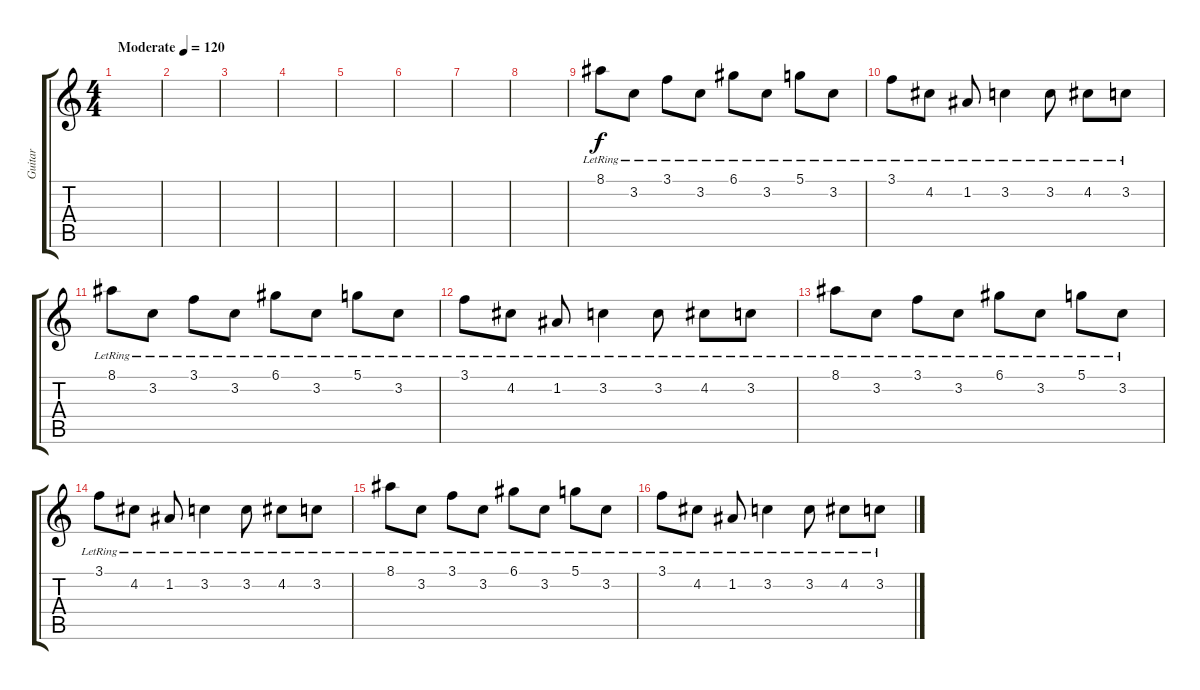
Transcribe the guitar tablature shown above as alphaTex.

\track ("Guitar" "Guitar") {instrument electricguitarclean}
\staff {score tabs}
\tuning (D4 A3 F3 C3 G2 C2) {hide}
\ts (4 4)
\tempo (120 "Moderate")
\clef g2
\ks c
|
|
|
|
|
|
|
|
8.1{lr}.8 3.2{lr}.8 3.1{lr}.8 3.2{lr}.8 6.1{lr}.8 3.2{lr}.8 5.1{lr}.8 3.2{lr}.8 |
3.1{lr}.8 4.2{lr}.8 1.2{lr}.8 3.2{lr}.4 3.2{lr}.8 4.2{lr}.8 3.2{lr}.8 |
8.1{lr}.8 3.2{lr}.8 3.1{lr}.8 3.2{lr}.8 6.1{lr}.8 3.2{lr}.8 5.1{lr}.8 3.2{lr}.8 |
3.1{lr}.8 4.2{lr}.8 1.2{lr}.8 3.2{lr}.4 3.2{lr}.8 4.2{lr}.8 3.2{lr}.8 |
8.1{lr}.8 3.2{lr}.8 3.1{lr}.8 3.2{lr}.8 6.1{lr}.8 3.2{lr}.8 5.1{lr}.8 3.2{lr}.8 |
3.1{lr}.8 4.2{lr}.8 1.2{lr}.8 3.2{lr}.4 3.2{lr}.8 4.2{lr}.8 3.2{lr}.8 |
8.1{lr}.8 3.2{lr}.8 3.1{lr}.8 3.2{lr}.8 6.1{lr}.8 3.2{lr}.8 5.1{lr}.8 3.2{lr}.8 |
3.1{lr}.8 4.2{lr}.8 1.2{lr}.8 3.2{lr}.4 3.2{lr}.8 4.2{lr}.8 3.2{lr}.8
